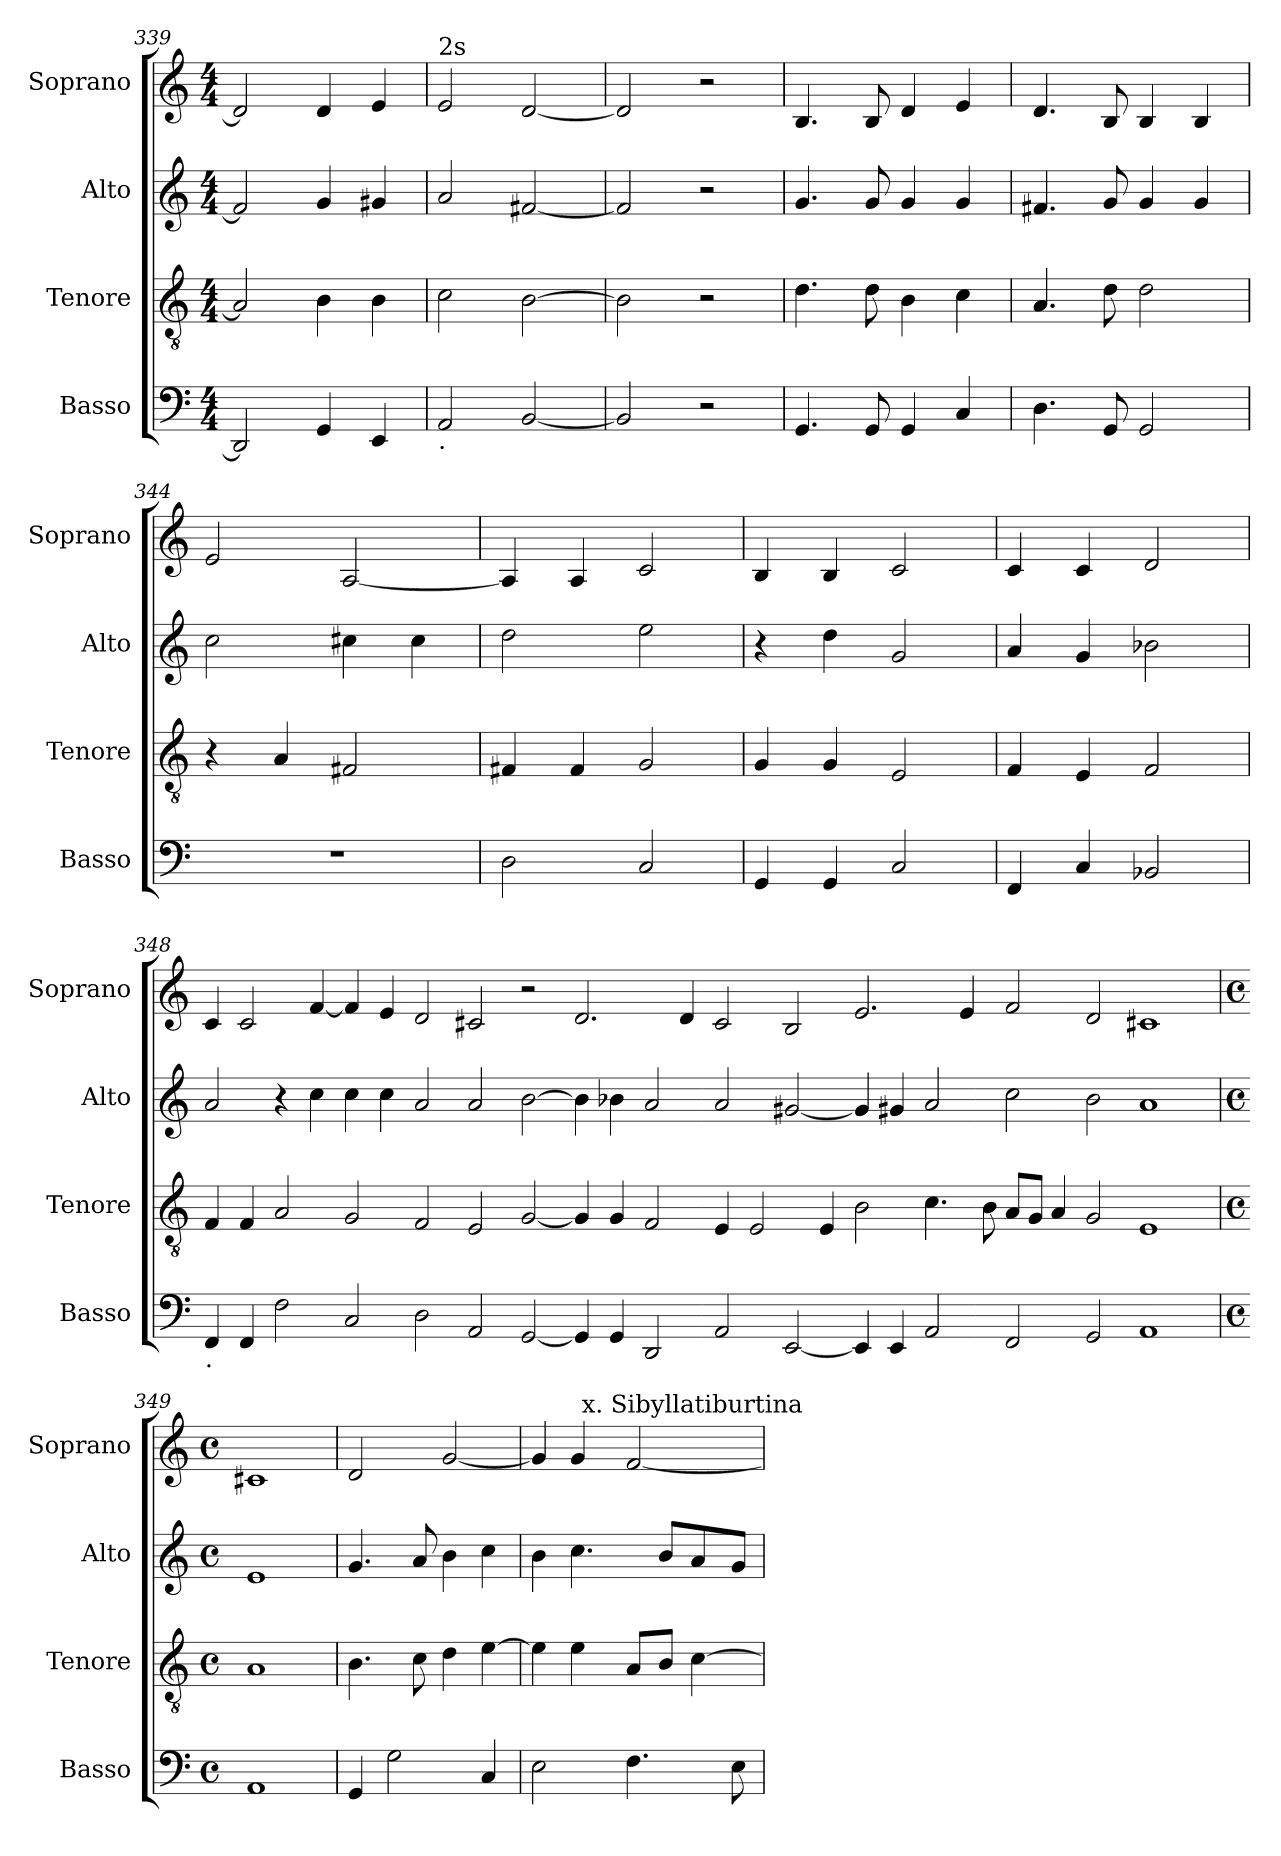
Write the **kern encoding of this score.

**kern	**kern	**kern	**kern
*part4	*part3	*part2	*part1
*staff4	*staff3	*staff2	*staff1
*I"Basso	*I"Tenore	*I"Alto	*I"Soprano
*I'Basso	*I'Tenore	*I'Alto	*I'Soprano
*clefF4	*clefGv2	*clefG2	*clefG2
*k[]	*k[]	*k[]	*k[]
*C:	*C:	*C:	*C:
*M4/4	*M4/4	*M4/4	*M4/4
=339	=339	=339	=339
2DD/]	2A/]	2f#/]	2d/]
4GG/	4B\	4g/	4d/
4EE/	4B\	4g#X/	4e/
!!LO:PB:g=z
=340	=340	=340	=340
!	!	!	!LO:TX:a:t=2s
!LO:TX:b:t=.	!	!	!
2AA/	2c\	2a/	2e/
[<2BB/	[>2B\	[<2f#X/	[<2d/
=341	=341	=341	=341
2BB/]	2B\]	2f#/]	2d/]
2r	2r	2r	2r
=342	=342	=342	=342
4.GG/	4.d\	4.g/	4.B/
8GG/	8d\	8g/	8B/
4GG/	4B\	4g/	4d/
4C/	4c\	4g/	4e/
=343	=343	=343	=343
4.D\	4.A/	4.f#X/	4.d/
8GG/	8d\	8g/	8B/
2GG/	2d\	4g/	4B/
.	.	4g/	4B/
=344	=344	=344	=344
1r	4r	2cc\	2e/
.	4A/	.	.
.	2F#X/	4cc#X\	[<2A/
.	.	4cc#\	.
=345	=345	=345	=345
2D\	4F#X/	2dd\	4A/]
.	4F#/	.	4A/
2C/	2G/	2ee\	2c/
=346	=346	=346	=346
4GG/	4G/	4r	4B/
4GG/	4G/	4dd\	4B/
2C/	2E/	2g/	2c/
=347	=347	=347	=347
4FF/	4F/	4a/	4c/
4C/	4E/	4g/	4c/
2BB-X/	2F/	2b-X\	2d/
!!LO:LB:g=z
=348	=348	=348	=348
!LO:TX:b:t=.	!	!	!
4FF/	4F/	2a/	4c/
4FF/	4F/	.	2c/
2F\	2A/	4r	.
.	.	4cc\	[<4f/
2C/	2G/	4cc\	4f/]
.	.	4cc\	4e/
2D\	2F/	2a/	2d/
2AA/	2E/	2a/	2c#X/
[<2GG/	[<2G/	[>2b\	2r
4GG/]	4G/]	4b\]	2.d/
4GG/	4G/	4b-X\	.
2DD/	2F/	2a/	.
.	.	.	4d/
2AA/	4E/	2a/	2c#/
.	2E/	.	.
[<2EE/	.	[<2g#X/	2B/
.	4E/	.	.
4EE/]	2B\	4g#/]	2.e/
4EE/	.	4g#X/	.
2AA/	4.c\	2a/	.
.	.	.	4e/
.	8B\	.	.
2FF/	8A/L	2cc\	2f/
.	8G/J	.	.
.	4A/	.	.
2GG/	2G/	2b-\	2d/
1AA	1E	1a	1c#X
!!LO:PB:g=z
=349!	=349!	=349!	=349!
*M4/4	*M4/4	*M4/4	*M4/4
*met(c)	*met(c)	*met(c)	*met(c)
1AA	1A	1e	1c#X
=350	=350	=350	=350
4GG/	4.B\	4.g/	2d/
2G\	.	.	.
.	8c\	8a/	.
.	4d\	4b\	[<2g/
4C/	[>4e\	4cc\	.
=351	=351	=351	=351
*	*	*	*^
2E\	4e\]	4b\	4g/]	4ryy
.	4e\	4.cc\	4g/	32ryy
!	!	!	!	!LO:TX:a:t=x. Sibyllatiburtina
.	.	.	.	2ryy
4.F\	8A/L	.	[<2f/	.
.	8B/J	8b/L	.	.
.	[>4c\	8a/	.	.
.	.	.	.	8..ryy
8E\	.	8g/J	.	.
*	*	*	*v	*v
=	=	=	=
*-	*-	*-	*-
